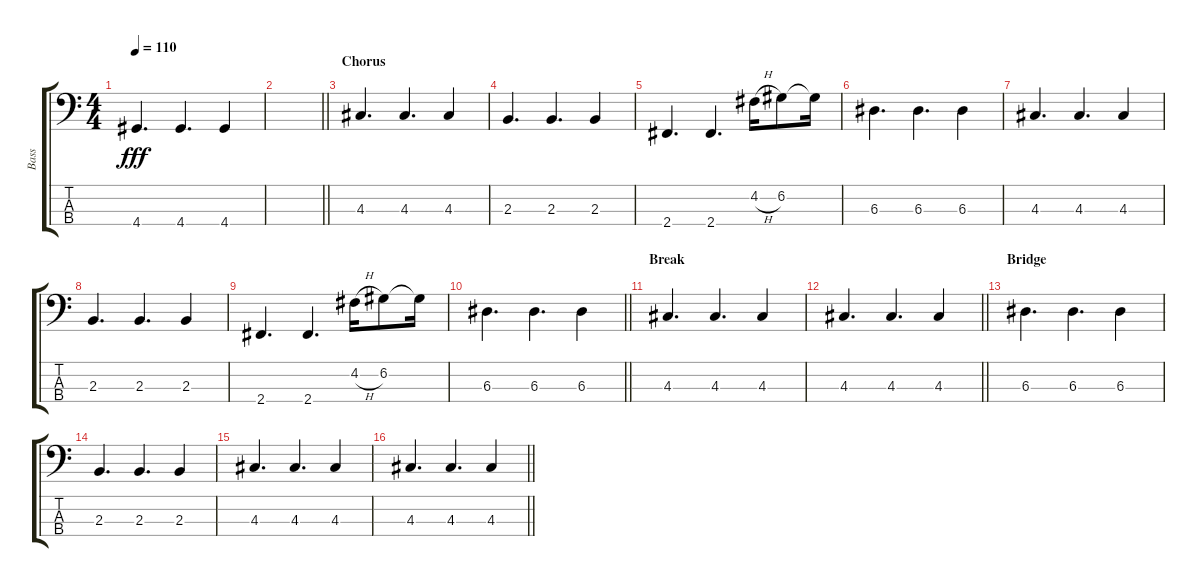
\track ("Bass" "Bass") {instrument electricbassfinger}
\staff {score tabs}
\tuning (G2 D2 A1 E1) {hide}
\ts (4 4)
\tempo 110
\clef f4
\ks c
4.4.4{d dy fff} 4.4.4{d} 4.4.4 |
\barLineRight lightlight
|
\section ("" "Chorus")
4.3.4{d} 4.3.4{d} 4.3.4 |
2.3.4{d} 2.3.4{d} 2.3.4 |
2.4.4{d} 2.4.4{d} 4.2{h}.16 6.2.8 6.2{t}.16 |
6.3.4{d} 6.3.4{d} 6.3.4 |
4.3.4{d} 4.3.4{d} 4.3.4 |
2.3.4{d} 2.3.4{d} 2.3.4 |
2.4.4{d} 2.4.4{d} 4.2{h}.16 6.2.8 6.2{t}.16 |
\barLineRight lightlight
6.3.4{d} 6.3.4{d} 6.3.4 |
\section ("" "Break")
4.3.4{d} 4.3.4{d} 4.3.4 |
\barLineRight lightlight
4.3.4{d} 4.3.4{d} 4.3.4 |
\section ("" "Bridge")
6.3.4{d} 6.3.4{d} 6.3.4 |
2.3.4{d} 2.3.4{d} 2.3.4 |
4.3.4{d} 4.3.4{d} 4.3.4 |
\barLineRight lightlight
4.3.4{d} 4.3.4{d} 4.3.4
